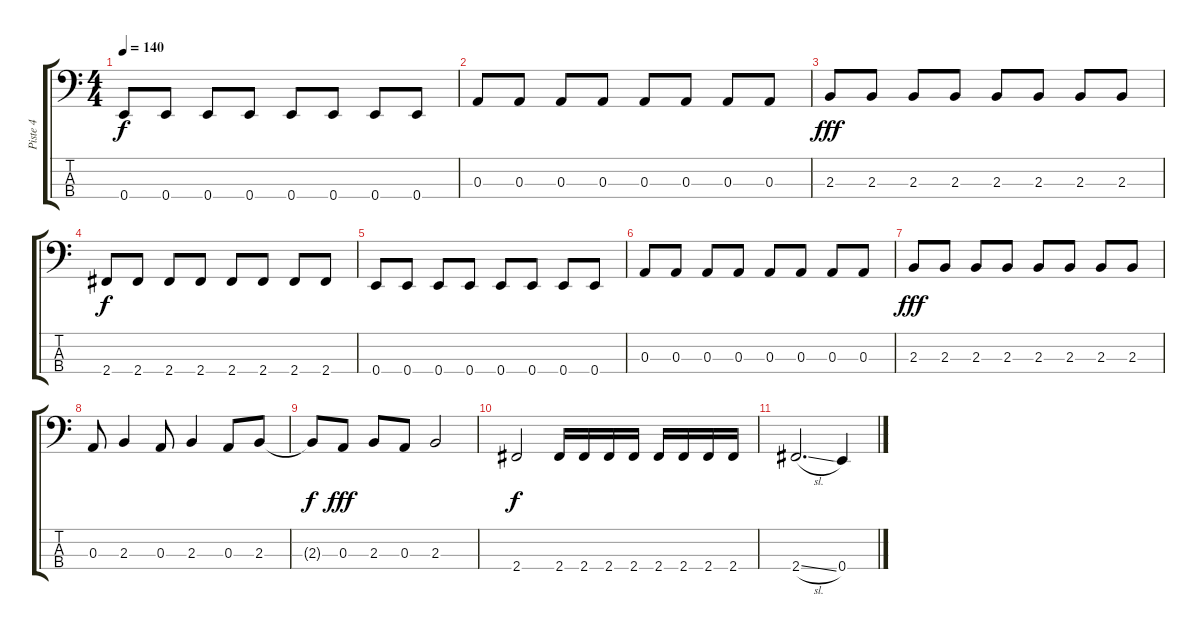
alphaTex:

\track ("Piste 4" "Piste 4") {instrument electricbassfinger}
\staff {score tabs}
\tuning (G2 D2 A1 E1) {hide}
\ts (4 4)
\tempo 140
\clef f4
\ks c
0.4.8{dy f} 0.4.8 0.4.8 0.4.8 0.4.8 0.4.8 0.4.8 0.4.8 |
0.3.8 0.3.8 0.3.8 0.3.8 0.3.8 0.3.8 0.3.8 0.3.8 |
2.3.8{dy fff} 2.3.8 2.3.8 2.3.8 2.3.8 2.3.8 2.3.8 2.3.8 |
2.4.8{dy f} 2.4.8 2.4.8 2.4.8 2.4.8 2.4.8 2.4.8 2.4.8 |
0.4.8 0.4.8 0.4.8 0.4.8 0.4.8 0.4.8 0.4.8 0.4.8 |
0.3.8 0.3.8 0.3.8 0.3.8 0.3.8 0.3.8 0.3.8 0.3.8 |
2.3.8{dy fff} 2.3.8 2.3.8 2.3.8 2.3.8 2.3.8 2.3.8 2.3.8 |
0.3.8 2.3.4 0.3.8 2.3.4 0.3.8 2.3.8 |
2.3{t}.8{dy f} 0.3.8{dy fff} 2.3.8 0.3.8 2.3.2 |
2.4.2{dy f} 2.4.16 2.4.16 2.4.16 2.4.16 2.4.16 2.4.16 2.4.16 2.4.16 |
2.4{sl}.2{d} 0.4.4
